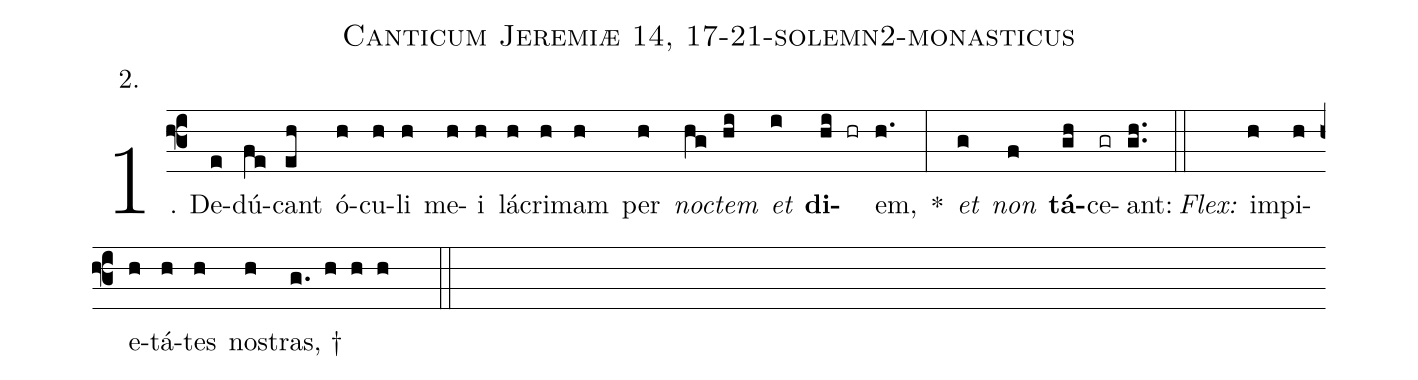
name: Canticum Jeremiæ 14, 17-21-solemn2-monasticus;
annotation: 2.;
%%
(f3)1. De(e)dú(fe)cant(eh) ó(h)cu(h)li(h) me(h)i(h) lá(h)cri(h)mam(h) per(h) <i>noc</i>(hg)<i>tem</i>(hi) <i>et</i>(i) <b>di</b>(hi hr)em,(h.) *(:) <i>et</i>(g) <i>non</i>(f) <b>tá</b>(gh)ce(gr)ant:(gh..) (::)
<i>Flex:</i>()  im(h)pi(h)e(h)tá(h)tes(h) nos(h)tras, †(g. h h h  ::)
